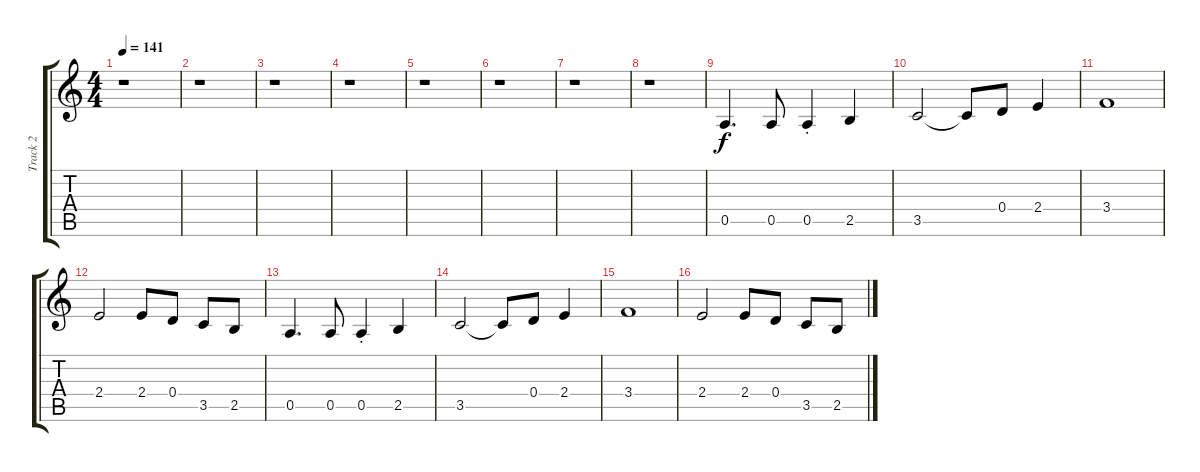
\track ("Track 2" "Track 2") {instrument acousticguitarnylon}
\staff {score tabs}
\tuning (E4 B3 G3 D3 A2 D2) {hide}
\ts (4 4)
\tempo 141
\clef g2
\ks c
r.1{dy f} |
r.1 |
r.1 |
r.1 |
r.1 |
r.1 |
r.1 |
r.1 |
0.5.4{d} 0.5.8 0.5{st}.4 2.5.4 |
3.5.2 3.5{t}.8 0.4.8 2.4.4 |
3.4.1 |
2.4.2 2.4.8 0.4.8 3.5.8 2.5.8 |
0.5.4{d} 0.5.8 0.5{st}.4 2.5.4 |
3.5.2 3.5{t}.8 0.4.8 2.4.4 |
3.4.1 |
2.4.2 2.4.8 0.4.8 3.5.8 2.5.8
